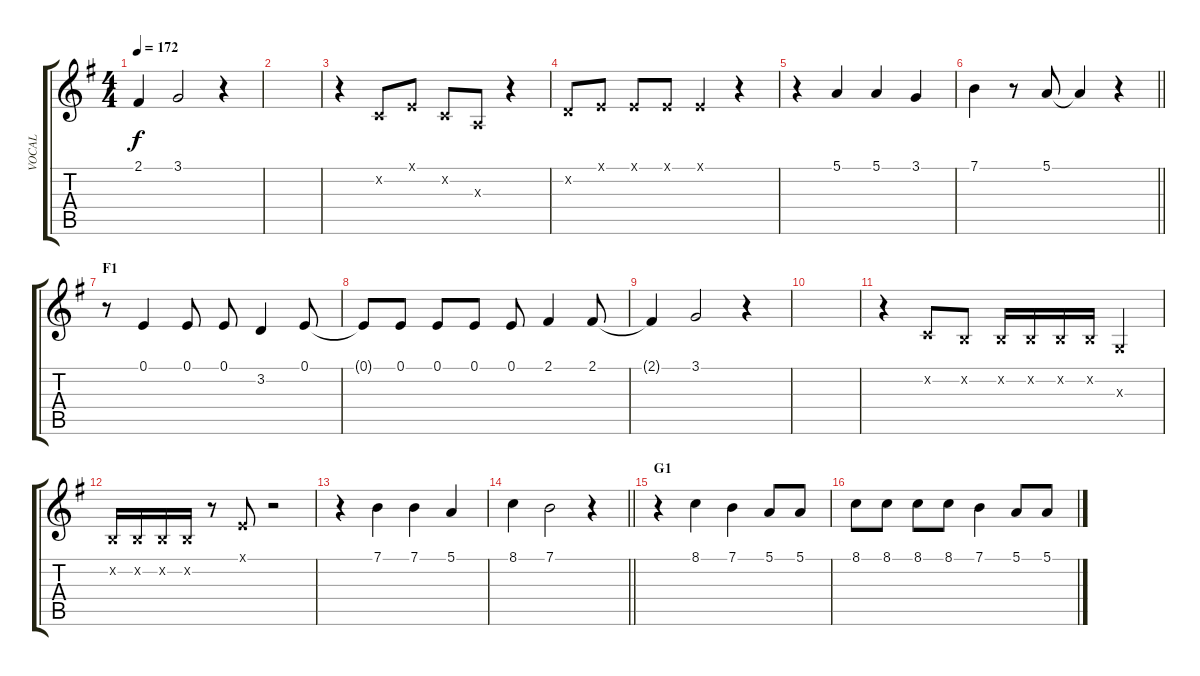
\track ("VOCAL" "VOCAL") {instrument oboe}
\staff {score tabs}
\tuning (E4 B3 G3 D3 A2 E2) {hide}
\ts (4 4)
\tempo 172
\clef g2
\ks g
2.1{t}.4{dy f} 3.1.2 r.4 |
|
r.4 1.2{x}.8 0.1{x}.8 1.2{x}.8 2.3{x}.8 r.4 |
3.2{x}.8 0.1{x}.8 0.1{x}.8 0.1{x}.8 0.1{x}.4 r.4 |
r.4 5.1.4 5.1.4 3.1.4 |
\barLineRight lightlight
7.1.4 r.8 5.1.8 5.1{t}.4 r.4 |
\section ("" "F1")
r.8 0.1.4 0.1.8 0.1.8 3.2.4 0.1.8 |
0.1{t}.8 0.1.8 0.1.8 0.1.8 0.1.8 2.1.4 2.1.8 |
2.1{t}.4 3.1.2 r.4 |
|
r.4 1.2{x}.8 0.2{x}.8 0.2{x}.16 0.2{x}.16 0.2{x}.16 0.2{x}.16 0.3{x}.4 |
0.2{x}.16 0.2{x}.16 0.2{x}.16 0.2{x}.16 r.8 0.1{x}.8 r.2 |
r.4 7.1.4 7.1.4 5.1.4 |
\barLineRight lightlight
8.1.4 7.1.2 r.4 |
\section ("" "G1")
r.4 8.1.4 7.1.4 5.1.8 5.1.8 |
8.1.8 8.1.8 8.1.8 8.1.8 7.1.4 5.1.8 5.1.8
